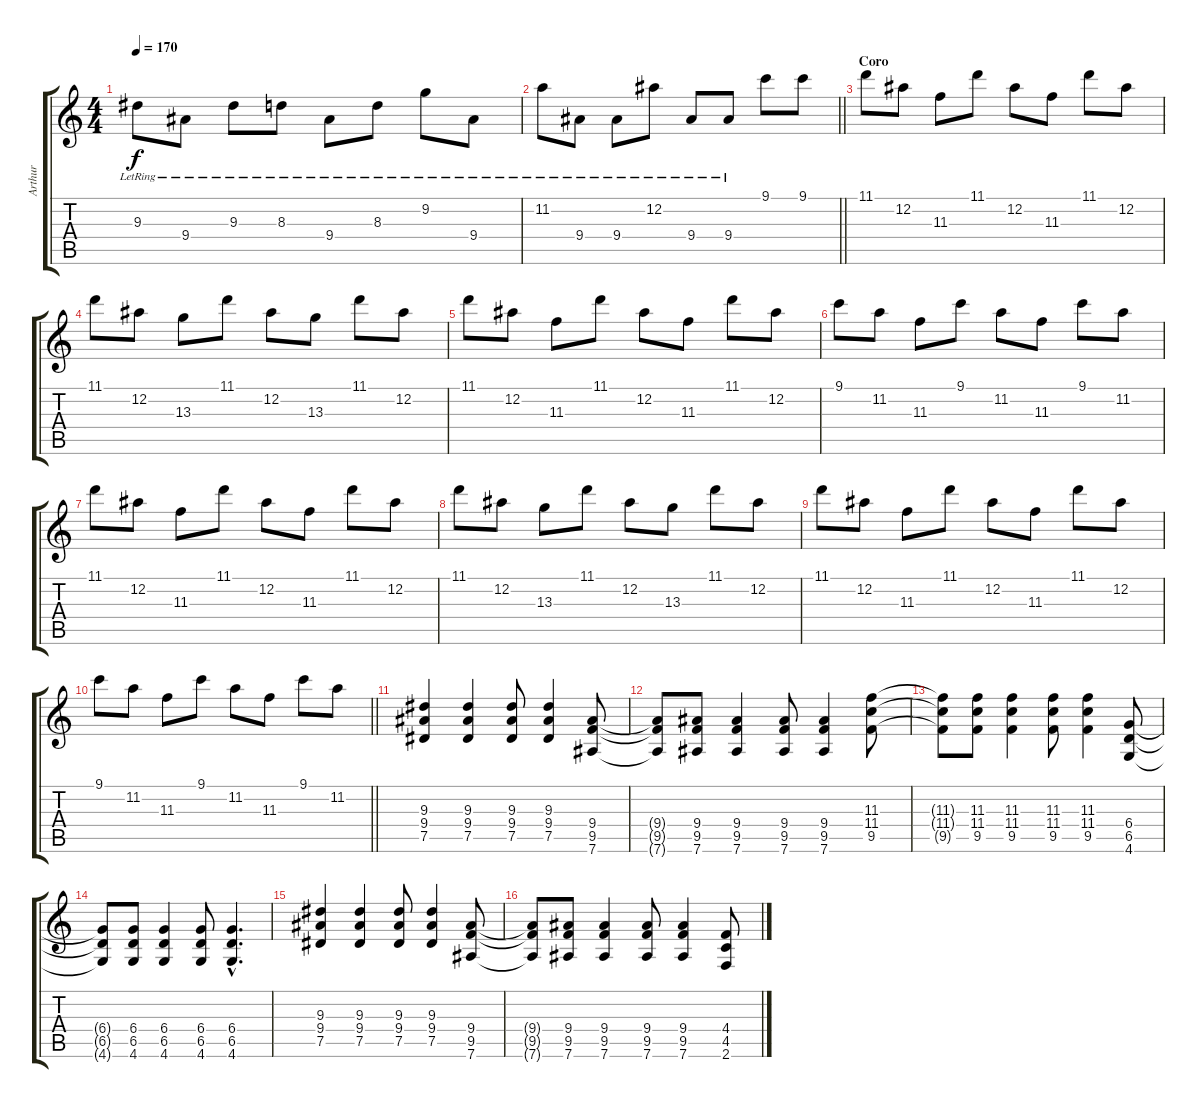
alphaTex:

\track ("Arthur" "Arthur") {instrument acousticguitarsteel}
\staff {score tabs}
\tuning (Eb4 Bb3 Gb3 Db3 Ab2 Eb2) {hide}
\ts (4 4)
\tempo 170
\clef g2
\ks c
9.3{lr}.8{dy f} 9.4{lr}.8 9.3{lr}.8 8.3{lr}.8 9.4{lr}.8 8.3{lr}.8 9.2{lr}.8 9.4{lr}.8 |
\barLineRight lightlight
11.2{lr}.8 9.4{lr}.8 9.4{lr}.8 12.2{lr}.8 9.4{lr}.8 9.4{lr}.8 9.1.8 9.1.8 |
\section ("" "Coro")
11.1.8 12.2.8 11.3.8 11.1.8 12.2.8 11.3.8 11.1.8 12.2.8 |
11.1.8 12.2.8 13.3.8 11.1.8 12.2.8 13.3.8 11.1.8 12.2.8 |
11.1.8 12.2.8 11.3.8 11.1.8 12.2.8 11.3.8 11.1.8 12.2.8 |
9.1.8 11.2.8 11.3.8 9.1.8 11.2.8 11.3.8 9.1.8 11.2.8 |
11.1.8 12.2.8 11.3.8 11.1.8 12.2.8 11.3.8 11.1.8 12.2.8 |
11.1.8 12.2.8 13.3.8 11.1.8 12.2.8 13.3.8 11.1.8 12.2.8 |
11.1.8 12.2.8 11.3.8 11.1.8 12.2.8 11.3.8 11.1.8 12.2.8 |
\barLineRight lightlight
9.1.8 11.2.8 11.3.8 9.1.8 11.2.8 11.3.8 9.1.8 11.2.8 |
(9.3 9.4 7.5).4 (9.3 9.4 7.5).4 (9.3 9.4 7.5).8 (9.3 9.4 7.5).4 (9.4 9.5 7.6).8 |
(9.4{t} 9.5{t} 7.6{t}).8 (9.4 9.5 7.6).8 (9.4 9.5 7.6).4 (9.4 9.5 7.6).8 (9.4 9.5 7.6).4 (11.3 11.4 9.5).8 |
(11.3{t} 11.4{t} 9.5{t}).8 (11.3 11.4 9.5).8 (11.3 11.4 9.5).4 (11.3 11.4 9.5).8 (11.3 11.4 9.5).4 (6.4 6.5 4.6).8 |
(6.4{t} 6.5{t} 4.6{t}).8 (6.4 6.5 4.6).8 (6.4 6.5 4.6).4 (6.4 6.5 4.6).8 (6.4{hac} 6.5{hac} 4.6{hac}).4{d} |
(9.3 9.4 7.5).4 (9.3 9.4 7.5).4 (9.3 9.4 7.5).8 (9.3 9.4 7.5).4 (9.4 9.5 7.6).8 |
(9.4{t} 9.5{t} 7.6{t}).8 (9.4 9.5 7.6).8 (9.4 9.5 7.6).4 (9.4 9.5 7.6).8 (9.4 9.5 7.6).4 (4.4 4.5 2.6).8
